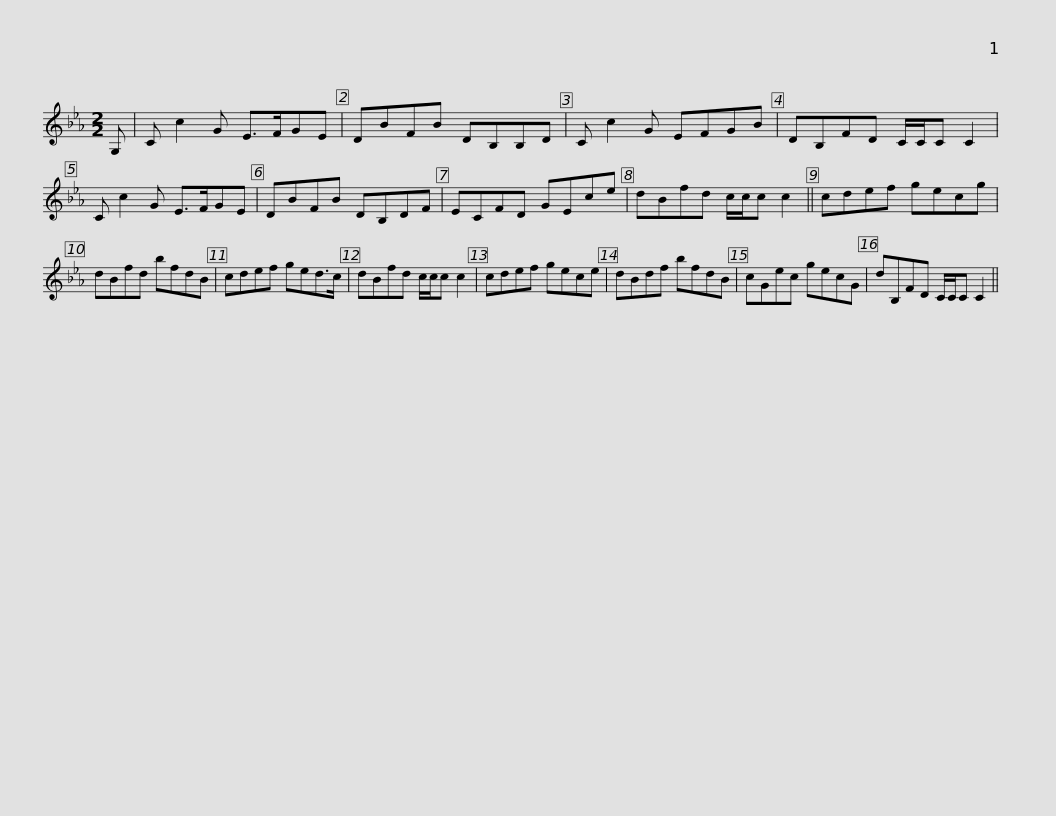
X:1
L:1/8
M:2/2
I:linebreak $
K:Cmin
V:1 treble
V:1
 G, | C c2 G E>FGE | DBFB DB,B,D | C c2 G EFGB | DB,FD C/C/C C2 |$ %5
 C c2 G E>FGE | DBFB DB,DF | ECFD GEce | dBfd c/c/c c2 || cdef gecg |$ %10
 dBfd bfdB | cdef ged>c | dBfd c/c/c c2 | cdef gece | dBdf bfdB |$ %15
 cGec gecG | dB,FD C/C/C C2 || %17
